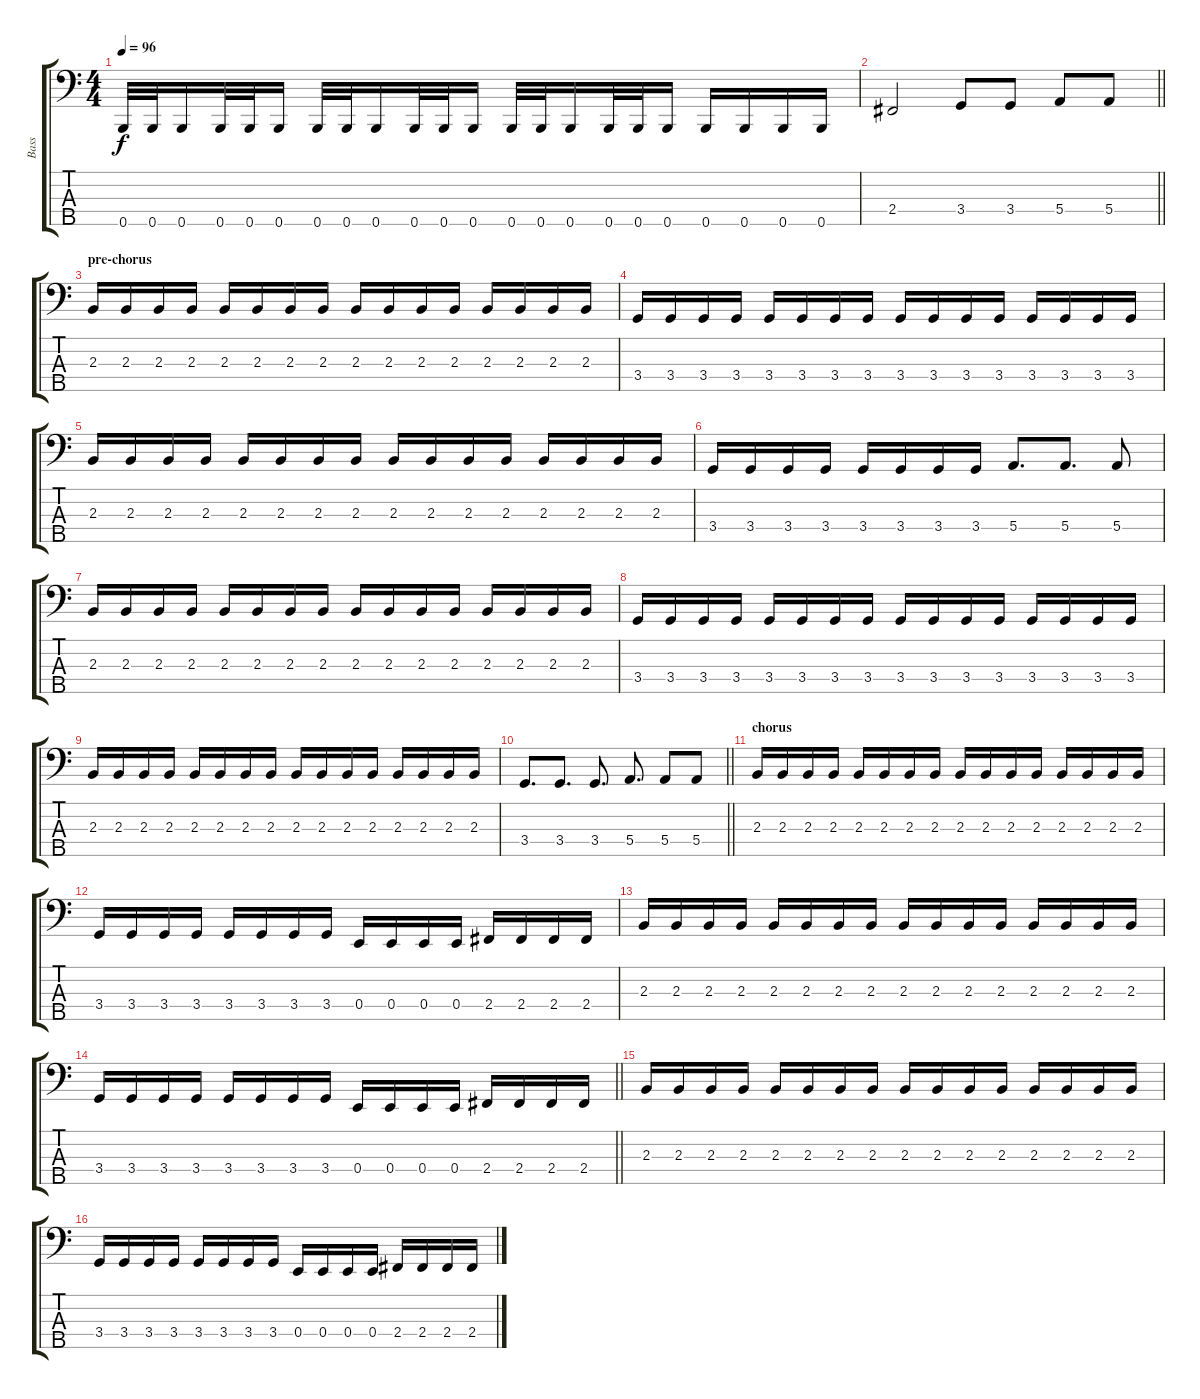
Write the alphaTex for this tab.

\track ("Bass" "Bass") {instrument electricbassfinger}
\staff {score tabs}
\tuning (G2 D2 A1 E1 B0) {hide}
\ts (4 4)
\tempo 96
\clef f4
\ks c
0.5.32{dy f} 0.5.32 0.5.16 0.5.32 0.5.32 0.5.16 0.5.32 0.5.32 0.5.16 0.5.32 0.5.32 0.5.16 0.5.32 0.5.32 0.5.16 0.5.32 0.5.32 0.5.16 0.5.16 0.5.16 0.5.16 0.5.16 |
\barLineRight lightlight
2.4.2 3.4.8 3.4.8 5.4.8 5.4.8 |
\section ("" "pre-chorus")
2.3.16 2.3.16 2.3.16 2.3.16 2.3.16 2.3.16 2.3.16 2.3.16 2.3.16 2.3.16 2.3.16 2.3.16 2.3.16 2.3.16 2.3.16 2.3.16 |
3.4.16 3.4.16 3.4.16 3.4.16 3.4.16 3.4.16 3.4.16 3.4.16 3.4.16 3.4.16 3.4.16 3.4.16 3.4.16 3.4.16 3.4.16 3.4.16 |
2.3.16 2.3.16 2.3.16 2.3.16 2.3.16 2.3.16 2.3.16 2.3.16 2.3.16 2.3.16 2.3.16 2.3.16 2.3.16 2.3.16 2.3.16 2.3.16 |
3.4.16 3.4.16 3.4.16 3.4.16 3.4.16 3.4.16 3.4.16 3.4.16 5.4.8{d} 5.4.8{d} 5.4.8 |
2.3.16 2.3.16 2.3.16 2.3.16 2.3.16 2.3.16 2.3.16 2.3.16 2.3.16 2.3.16 2.3.16 2.3.16 2.3.16 2.3.16 2.3.16 2.3.16 |
3.4.16 3.4.16 3.4.16 3.4.16 3.4.16 3.4.16 3.4.16 3.4.16 3.4.16 3.4.16 3.4.16 3.4.16 3.4.16 3.4.16 3.4.16 3.4.16 |
2.3.16 2.3.16 2.3.16 2.3.16 2.3.16 2.3.16 2.3.16 2.3.16 2.3.16 2.3.16 2.3.16 2.3.16 2.3.16 2.3.16 2.3.16 2.3.16 |
\barLineRight lightlight
3.4.8{d} 3.4.8{d} 3.4.8{d} 5.4.8{d} 5.4.8 5.4.8 |
\section ("" "chorus")
2.3.16 2.3.16 2.3.16 2.3.16 2.3.16 2.3.16 2.3.16 2.3.16 2.3.16 2.3.16 2.3.16 2.3.16 2.3.16 2.3.16 2.3.16 2.3.16 |
3.4.16 3.4.16 3.4.16 3.4.16 3.4.16 3.4.16 3.4.16 3.4.16 0.4.16 0.4.16 0.4.16 0.4.16 2.4.16 2.4.16 2.4.16 2.4.16 |
2.3.16 2.3.16 2.3.16 2.3.16 2.3.16 2.3.16 2.3.16 2.3.16 2.3.16 2.3.16 2.3.16 2.3.16 2.3.16 2.3.16 2.3.16 2.3.16 |
\barLineRight lightlight
3.4.16 3.4.16 3.4.16 3.4.16 3.4.16 3.4.16 3.4.16 3.4.16 0.4.16 0.4.16 0.4.16 0.4.16 2.4.16 2.4.16 2.4.16 2.4.16 |
2.3.16 2.3.16 2.3.16 2.3.16 2.3.16 2.3.16 2.3.16 2.3.16 2.3.16 2.3.16 2.3.16 2.3.16 2.3.16 2.3.16 2.3.16 2.3.16 |
3.4.16 3.4.16 3.4.16 3.4.16 3.4.16 3.4.16 3.4.16 3.4.16 0.4.16 0.4.16 0.4.16 0.4.16 2.4.16 2.4.16 2.4.16 2.4.16
